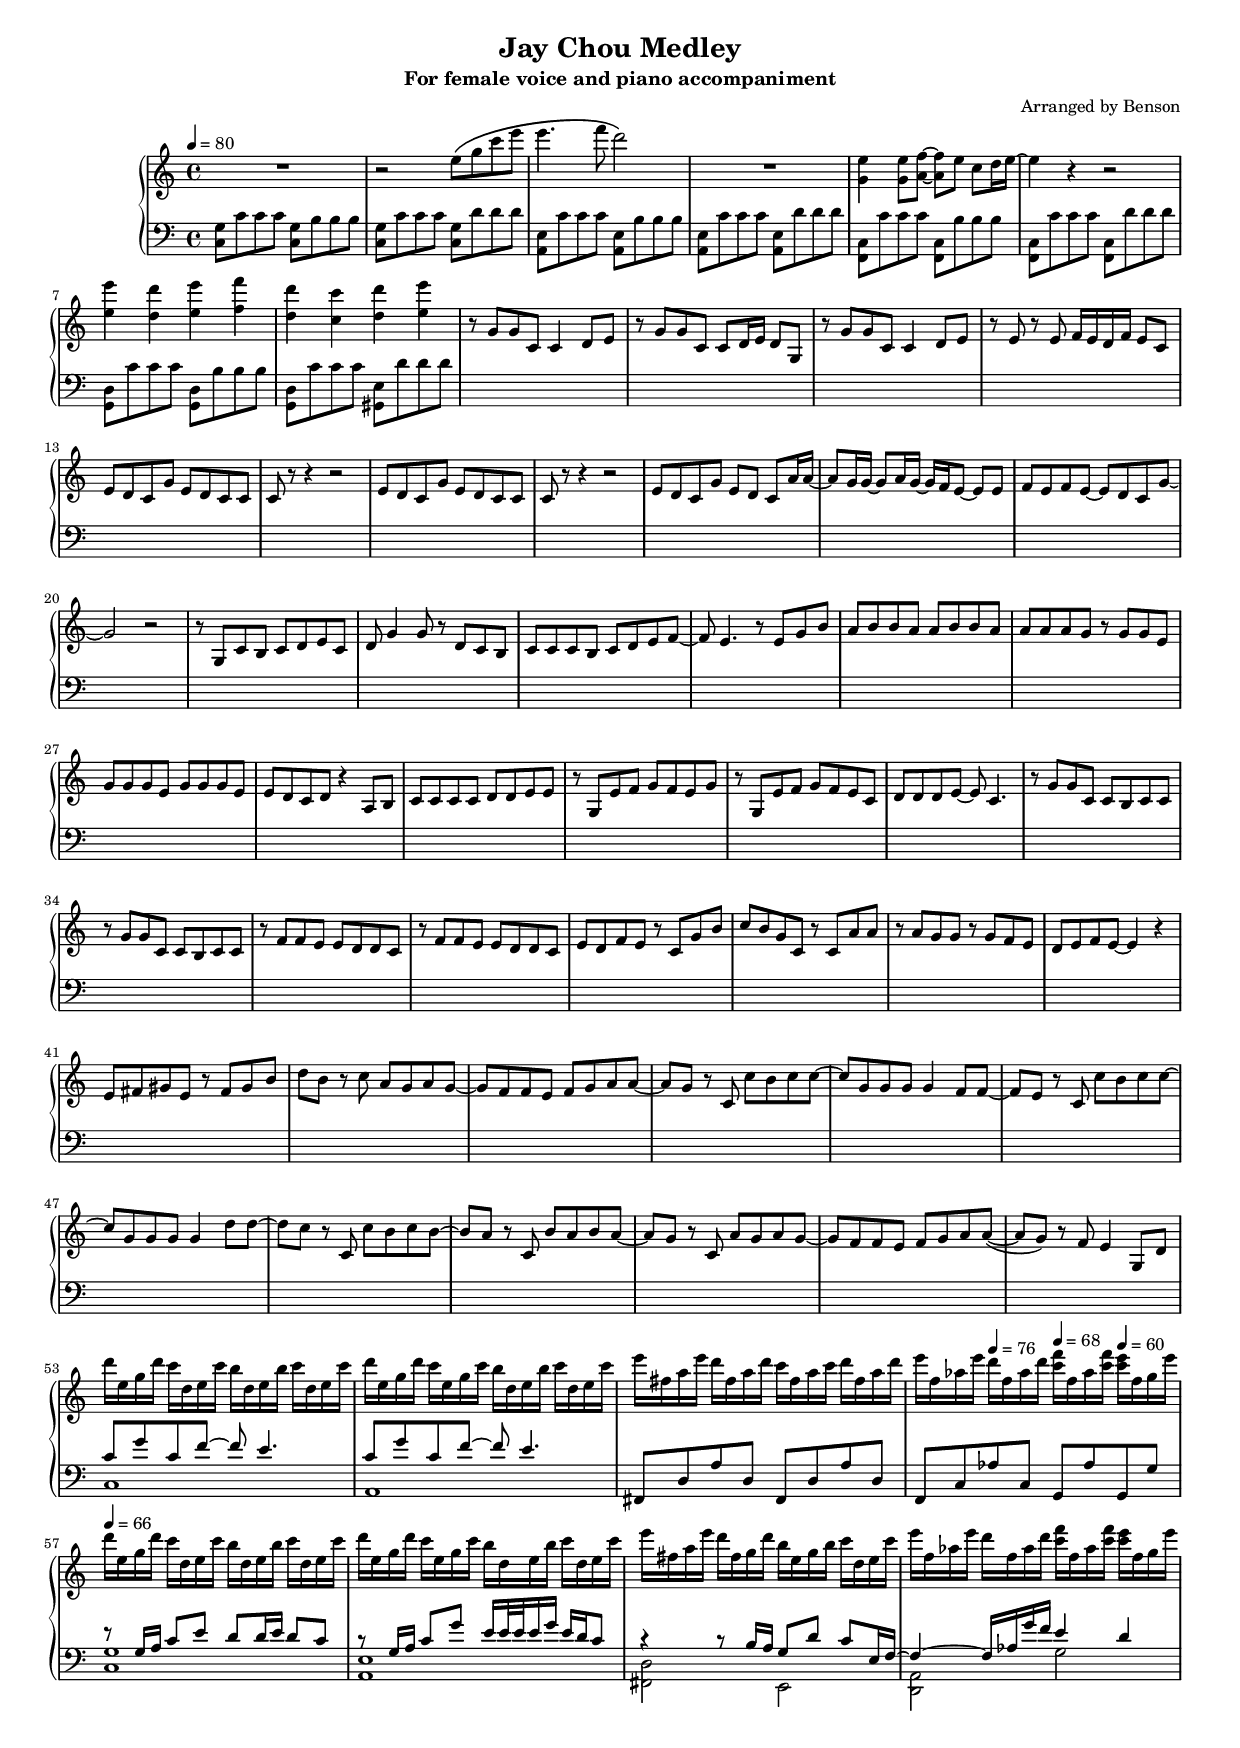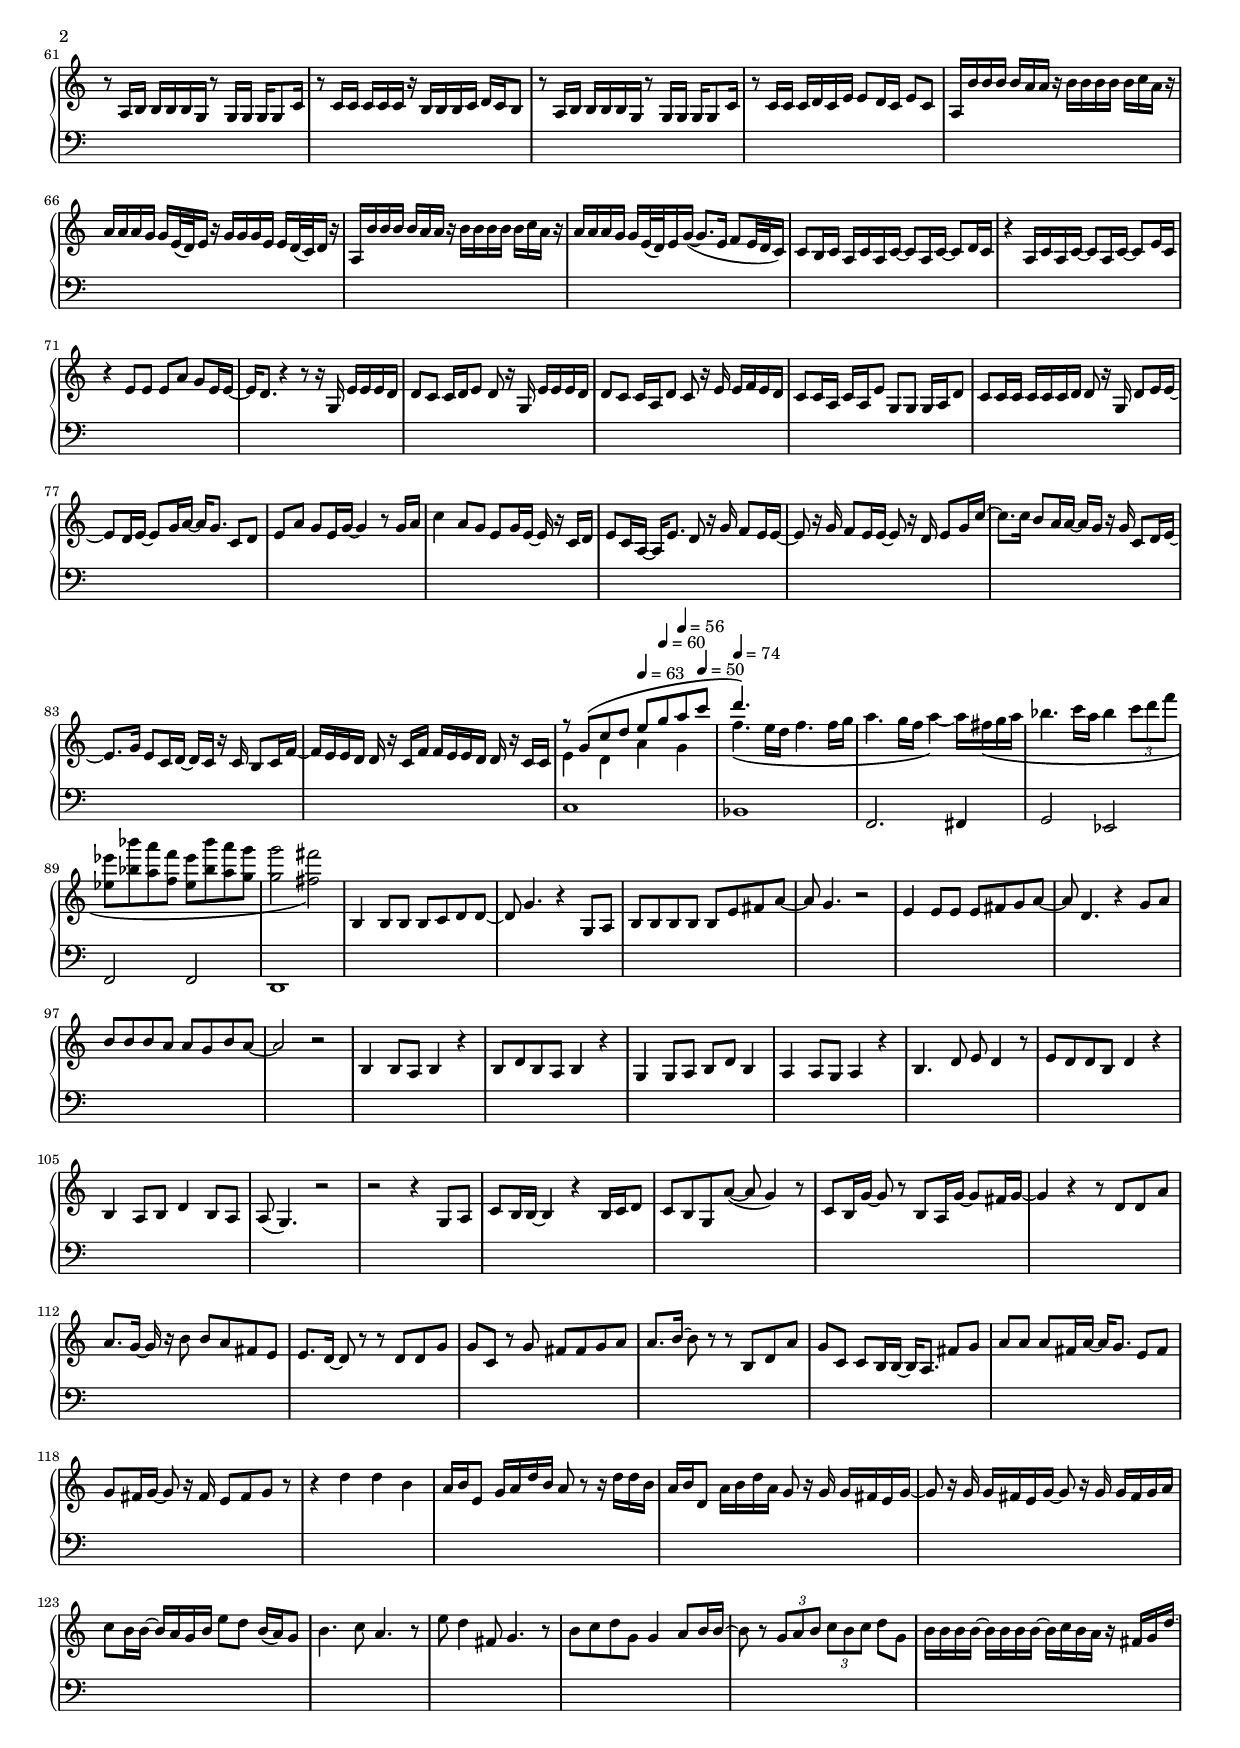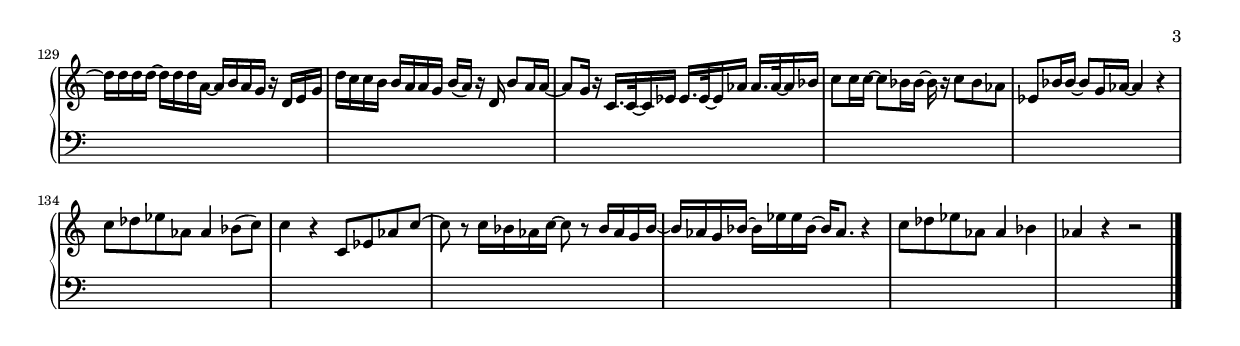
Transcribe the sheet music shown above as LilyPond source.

\version "2.18.2"
#(set-global-staff-size 15)

%%%%%%%%%%%%%%%%%%%%%%%%%%%%%%%%%%%%%%%%%%%%%%%%%%%%%%%%%%%%%%%%%%%%%%%%%%%%%%%%%%%%%%%%%%
%%  http://lsr.di.unimi.it/LSR/Item?id=445

%LSR by Jay Anderson.
%modyfied by Simon Albrecht on March 2014.
%=> http://lilypond.1069038.n5.nabble.com/LSR-445-error-td160662.html

#(define (octave-up m t)
 (let* ((octave (1- t))
      (new-note (ly:music-deep-copy m))
      (new-pitch (ly:make-pitch
        octave
        (ly:pitch-notename (ly:music-property m 'pitch))
        (ly:pitch-alteration (ly:music-property m 'pitch)))))
  (set! (ly:music-property new-note 'pitch) new-pitch)
  new-note))

#(define (octavize-chord elements t)
 (cond ((null? elements) elements)
     ((eq? (ly:music-property (car elements) 'name) 'NoteEvent)
       (cons (car elements)
             (cons (octave-up (car elements) t)
                   (octavize-chord (cdr elements) t))))
     (else (cons (car elements) (octavize-chord (cdr elements ) t)))))

#(define (octavize music t)
 (if (eq? (ly:music-property music 'name) 'EventChord)
       (ly:music-set-property! music 'elements (octavize-chord
(ly:music-property music 'elements) t)))
 music)

makeOctaves = #(define-music-function (parser location arg mus) (integer? ly:music?)
 (music-map (lambda (x) (octavize x arg)) (event-chord-wrap! mus)))
%%%%%%%%%%%%%%%%%%%%%%%%%%%%%%%%%%%%%%%%%%%%%%%%%%%%%%%%%%%%%%%%%%%%%%%%%%%%%%%%%%%%%%%%%%


\header {
  title = "Jay Chou Medley"
  subtitle = "For female voice and piano accompaniment"
  arranger = "Arranged by Benson"
}

upper-intro = \relative c'' {
  R1
  r2 e8\( g c e
  e4. f8 d2\)
  % d4\( g8 b, c2\)
  R1
  <g,, e'>4 q8 <a f'>~ q e' c d16 e~ e4
  % <g, e'>8 <a f'>~ q e' c d16 d %~ d2 r2
  r4 r2
  \makeOctaves 1 { e4 d e f d c d e }

  % a,8 c g' c,
  % f,8 g16 a g'8 c,
  % c, g' g' c,
  % c, g'' b,, g''

  % R1
}

lower-intro = \relative c {
  <c g'>8 c' c c
  q b b b
  q c c c
  q d d d
  <a, e'> c' c c
  q b b b
  q c c c
  q d d d
  <f,, c'> c'' c c
  q b b b
  q c c c
  q d d d
  % a,8 c g' c,
  % f,8 g16 a g'8 c,
  % c, g' g' c,
  % c, g'' b,, g''
  % <g, d'> c' c c
  <g,, d'> c' c c
  q b b b
  q c c c
  <gis, e'> d'' d d
  % <a, e'> c' c c
  % <f,, c'> a' a a
  % a,8 c g' c,
  % f,8 g16 a g'8 c,
  % c, g' g' c,
  % c, g'' b,, g''
}

upper-episode-one = \relative c''' {
  d16 e, g d' c d, e c' b d, e b' c d, e c'
  d e, g d' c e, g c b d, e b' c d, e c'
  e fis, a e' d fis, a d c fis, a c d fis, a d
  e f, aes e'
  \tempo 4 = 76
  d f, aes d
  \tempo 4 = 68
  <c f> f, aes <c f>
  \tempo 4 = 60
  <c e> f, g e'

  \tempo 4 = 66
  d16 e, g d' c d, e c' b d, e b' c d, e c'
  d e, g d' c e, g c b d, e b' c d, e c'
  % e fis, a e' d fis, a d c fis, a c d fis, a d
  % e f, aes e' d f, aes d <c f> f, aes <c f> <c e> f, g e'
  e fis, a e' d fis, g d' b e, g b c d, e c'
  e f, aes e' d f, aes d <c f> f, aes <c f> <c e> f, g e'
}

lower-episode-one = \relative c' {
  << {
    c8 g' c, f~ f e4.
    c8 g' c, f~ f e4.
  } \\ {
    c,1 a
  } >>
  fis8 d' a' d, fis, d' a' d,
  f, c' aes' c, g aes' g, g'
  << {
    r8 g16 a c8 e d d16 e d8 c
    r8 g16 a c8 g' e16 e32 e e16 g e d c8
    r4 r8 b16 a g8 d' c e,16 f~ f4~ f16 aes g' f e4 d
  } \\ {
    <c, g'>1
    <a e'>
    % <fis d'>
    % <f c'>
    <fis d'>2 e
    <d a'>2 g'
  } >>
  % a,16 e' a b c4
  % e,,16 b' d e g4
}

upper-episode-two = \relative c'' {
  << {
    r8 g\( c d
    \tempo 4 = 63 e
    \tempo 4 = 60 g
    \tempo 4 = 56 a
    \tempo 4 = 50 c
    \tempo 4 = 74 d4.\)
  } \\ {
    e,,4 d a' g
    f'4.\( e16 d f4. f16 g
    a4. g16 f a4~\) a16
    fis\( g a
    bes4. c16 a bes4 \tuplet 3/2 { c8 d f }
    \makeOctaves -1 { ees8 bes' a f ees bes' a g
    g2 fis\) }
  } >>
}

lower-episode-two = \relative c {
  c1 bes f2. fis4 g2 ees f f d1
}

melody-one = \relative c'' {
  r8 g g c, c4 d8 e
  r8 g g c, c8 d16 e d8 g,
  r8 g' g c, c4 d8 e
  r8 e8 r e8 f16 e d f e8 c

  e8 d c g' e d c c c r r4 r2
  e8 d c g' e d c c c r r4 r2
  e8 d c g' e d c a'16 a~ a8 g16 g~ g8 a16 g~ g f e8~ e8
  
  e8 f e f e~ e d c g'~ g2 r2

  % chorus
  r8 g, c b c d e c d g4 g8
  r8 d c b c c c b c d e f~ f e4.

  r8 e g b a b b a a b b a a a a g
  r8 g g e g g g e g g g e e d c d
  r4 a8 b c c c c d d e e

  r8 g, e' f g f e g
  r8 g, e'  f g f e c d d d e~ e c4.
  r8 g' g c, c b c c
  r8 g' g c, c b c c
  r8 f f e e d d c
  r8 f f e e d d c

  e8 d f e r c g' b c b g c,
  r8 c a' a r a g g r g f e d e f e~ e4 r4
  e8 fis gis e r fis gis b d b

  r8 c a g a g~ g f f e f g a a~ a g r
  c,8 c' b c c~ c g g g g4 f8 f~ f e r
  c8 c' b c c~ c g g g g4 d'8 d~ d c r
  c,8 c' b c b~ b a r c, b' a b a~ a g r
  c,8 a' g a g~ g f f e f g a a~( a g) r
  f8 e4 g,8 d'
  % TODO
  
}
melody-two = \relative c' {
  r8 a16 b b b b g r8 g16 g g g8 c16
  r8 c16 c c c c r b b b c d c b8
  r8 a16 b b b b g r8 g16 g g g8 c16
  r8 c16 c c d c e e8 d16 c e8 c 

  a16 b' b b b a a r
  b16 b b b b c a r
  a16 a a g g e32( d) e16 r
  g16 g g e e d32( c) d16 r
  a16 b' b b b a a r
  b16 b b b b c a r
  a16 a a g g e32( d) e16 g~( g8. e16 f8 e32 d c16)
  c8 b16 c

  a16 c a c~ c8 a16 c~ c8 d16 c
  r4 a16 c a c~ c8 a16 c~ c8 e16 c
  r4 e8 e e a g e16 e~ e d8. r4 r8 r16

  g,16 e' e e d d8 c c16 d e8 d r16
  g,16 e' e e d d8 c c16 a d8 c r16
  e16 e f e d c8 c16 a c a e'8 g,
  g8 g16 a d8 c c16 c c c c d d8 r16

  g,16 d'8 e16 e~ e8 d16 e~ e8 g16 a~ a g8.
  c,8 d e a g e16 g~ g4 r8
  g16 a c4 a8 g e g16 e~ e r
  c16 d e8 c16 a~ a e'8. d8 r16

  g16 f8 e16 e~ e8 r16 g f8 e16 e~ e8 r16
  d16 e8 g16 c~ c8. c16 b8 a16 a~ a g r
  g16 c,8 d16 e~ e8. g16 e8 c16 d~ d c r
  c16 b8 c16 f~ f e e d d r c f f e e d d r c c

}
melody-three = \relative c' {
  b4 b8 b b c d d~ d g4. r4
  g,8 a b b b b b e fis a~ a g4. r2
  e4 e8 e e fis g a~ a d,4. r4
  g8 a b b b a a g b a~ a2 r2

  b,4 b8 a b4 r b8 d b a b4 r
  g4 g8 a b d b4 a4 a8 g a4 r
  b4. d8 e d4 r8 e d d b d4 r
  b4 a8 b d4 b8 a a( g4.) r2

  r2 r4
  g8 a c8 b16 b~ b4 r4 b16 c d8 c b g a'~( a g4) r8
  c,8 b16 g'~ g8 r b,8 a16 g'~ g8 fis16 g~ g4 r r8

  d8 d a' a8. g16~ g16 r b8 b a fis e e8. d16~ d8 r r
  d8 d g g c, r g' fis fis g a a8. b16~ b8 r r

  b,8 d a' g c, c b16 b~ b a8.
  fis'8 g a a a fis16 a~ a g8.
  e8 fis g fis16 g~ g8 r16 fis e8 fis g r
  % r4 \transpose c des \relative c' { d'
  r4 d' d b
  a16 b e,8 g16 a d b a8 r r16
  d16 d b a b d,8 a'16 b d a g8 r16

  g16 g fis e g~ g8 r16 g g fis e g~ g8 r16
  g16 g fis g a c8 b16 b~ b a g b

  % b8 a g b b4. c8 a4. r8
  % a4 d8 fis, g4. r8
  % b8 c d g, g4 a8 b16 b~ b4 r
  % b,8 d g b~
  % b8 r b16 a g b~ b8 r
  % a16 g fis a~ a g fis a~ a d d a~ a g8. r4
  e8 d b16( a) g8 b4. c8 a4. r8
  e'8 d4 fis,8 g4. r8
  b8 c d g, g4 a8 b16 b~ b8 r



  \tuplet 3/2 4 { g8 a b c b c } d8 g,
  b16 b b b~ b b b b~ b c b a r
  fis16 g d'~ d d d d~ d d d a~ a b a g r
  d16 e g d' c c b b a a g b( a) r d,16
  % b'8 a16 a~ a8 g16 } r
  b'8 a16 a~ a8 g16 r
}

melody-ending = \relative c' {
  c16. c32~ c16 ees ees16. ees32~ ees16 aes
  aes16. aes32~ aes16 bes
  c8 c16 c~ c8 bes16 bes~ bes16 r
  c8 bes aes ees bes'16 bes~ bes8 g16 aes~ aes4 r
  c8 des ees aes, aes4 bes8( c) c4 r
  c,8 ees aes c~
  c8 r c16 bes aes c~ c8 r
  bes16 aes g bes~ bes aes g bes~ bes ees ees bes~ bes aes8. r4

  c8 des ees aes, aes4 bes aes r r2
}

drum-bass = \drummode { bd4. bd8 bd2 }
drum-snare = \drummode { hh8 hh sn hh hh hh sn hh }

upper-midi = \relative c' {
  \set Staff.pedalSustainStyle = #'bracket
  \key c \major
  \clef treble
  \tempo 4 = 80
  \time 4/4
  \upper-intro
  \melody-one
  \upper-episode-one
  \melody-two
  \upper-episode-two
  \melody-three
  \melody-ending
  \bar "|."
}

upper-print = \relative c' {
  \set Staff.pedalSustainStyle = #'bracket
  \key c \major
  \clef treble
  \tempo 4 = 80
  \time 4/4
  \upper-intro
  \melody-one
  \upper-episode-one
  \melody-two
  \upper-episode-two
  \melody-three
  \melody-ending
  \bar "|."
}

lower-midi = \relative c {
  \set Staff.pedalSustainStyle = #'bracket
  \key c \major
  \clef bass
  \time 4/4
  \lower-intro
  #(skip-of-length melody-one)
  \lower-episode-one
  #(skip-of-length melody-two)
  \lower-episode-two
  #(skip-of-length melody-three)
  #(skip-of-length melody-ending)
  \bar "|."
}

lower-print = \relative c {
  \set Staff.pedalSustainStyle = #'bracket
  \key c \major
  \clef bass
  \time 4/4
  \lower-intro
  #(skip-of-length melody-one)
  \lower-episode-one
  #(skip-of-length melody-two)
  \lower-episode-two
  #(skip-of-length melody-three)
  #(skip-of-length melody-ending)
  \bar "|."
}

dynamics = {
}

guitarchords = \chordmode {
}

\score {
  <<
    % \new ChordNames {
      % \guitarchords
    % }
    \new PianoStaff <<
      \set Staff.midiInstrument = #"acoustic grand"
      \set Staff.instrumentName = #"Piano"
      \new Staff = "right" {
        \set Staff.midiMinimumVolume = #0.5
        \set Staff.midiMaximumVolume = #0.6
        \upper-midi
      }
      \new Staff = "left" {
        \set Staff.midiMinimumVolume = #0.5
        \set Staff.midiMaximumVolume = #0.6
        \lower-midi
      }
    >>
    \new DrumStaff <<
      \new DrumVoice { \repeat unfold 138 \drum-bass }
      \new DrumVoice { \repeat unfold 138 \drum-snare }
    >>
  >>
  \midi {
    \context {
      \ChordNameVoice \remove Note_performer
    }
  }
}

\score {
  <<
    \new ChordNames {
      \set chordChanges = ##t
      % \guitarchords
    }
    \new PianoStaff <<
      \set PianoStaff.connectArpeggios = ##t
      \set Staff.midiInstrument = #"acoustic grand"
      \set Staff.instrumentName = #"Piano"
      \new Staff = "right" { \upper-print }
      \new Dynamics = "Dynamics_pf" \dynamics
      \new Staff = "left" { \lower-print }
    >>
  >>
  \layout {
    \context {
      % add the RemoveEmptyStaffContext that erases rest-only staves
      \Staff \RemoveEmptyStaves
    }
    \context {
      % add the RemoveEmptyStaffContext that erases rest-only staves
      \Dynamics \RemoveEmptyStaves
    }
    \context {
      \Score
      % Remove all-rest staves also in the first system
      \override VerticalAxisGroup.remove-first = ##t
      % If only one non-empty staff in a system exists, still print the starting bar
      \override SystemStartBar.collapse-height = #1
    }
    \context {
      \ChordNames
      \override ChordName #'font-size = #-3
    }
  }
}
